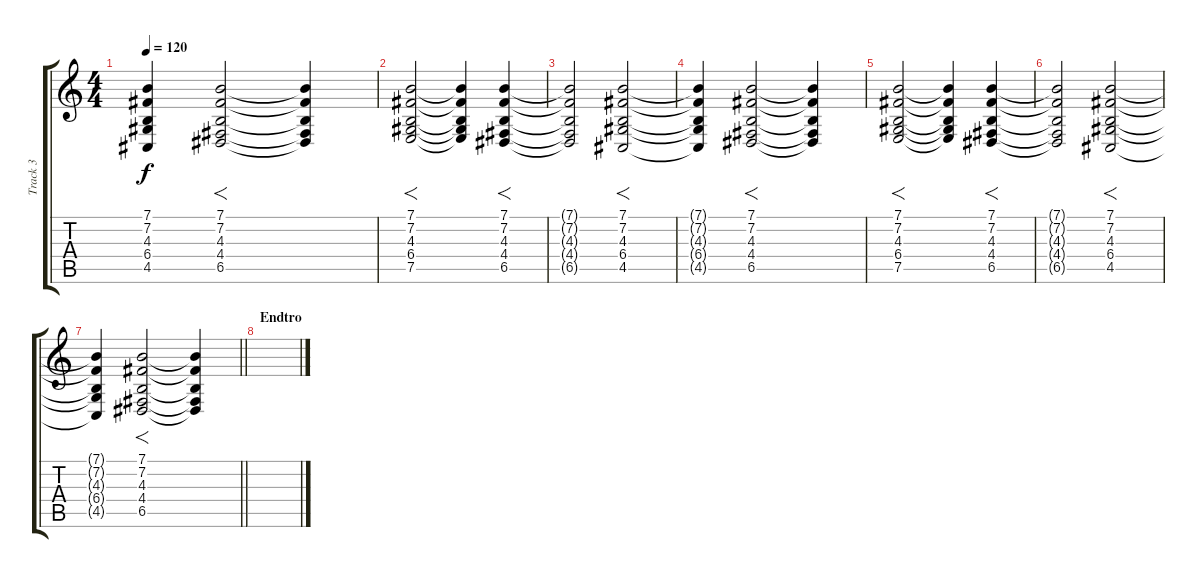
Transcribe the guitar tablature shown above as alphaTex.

\track ("Track 3" "Track 3") {instrument acousticgrandpiano}
\staff {score tabs}
\tuning (E4 B3 G3 D3 A2 E2) {hide}
\ts (4 4)
\tempo 120
\clef g2
\ks c
(7.1{t} 7.2{t} 4.3{t} 6.4{t} 4.5{t}).4{dy f} (7.1 7.2 4.3 4.4 6.5).2{f} (7.1{t} 7.2{t} 4.3{t} 4.4{t} 6.5{t}).4 |
(7.1 7.2 4.3 6.4 7.5).2{f} (7.1{t} 7.2{t} 4.3{t} 6.4{t} 7.5{t}).4 (7.1 7.2 4.3 4.4 6.5).4{f} |
(7.1{t} 7.2{t} 4.3{t} 4.4{t} 6.5{t}).2 (7.1 7.2 4.3 6.4 4.5).2{f} |
(7.1{t} 7.2{t} 4.3{t} 6.4{t} 4.5{t}).4 (7.1 7.2 4.3 4.4 6.5).2{f} (7.1{t} 7.2{t} 4.3{t} 4.4{t} 6.5{t}).4 |
(7.1 7.2 4.3 6.4 7.5).2{f} (7.1{t} 7.2{t} 4.3{t} 6.4{t} 7.5{t}).4 (7.1 7.2 4.3 4.4 6.5).4{f} |
(7.1{t} 7.2{t} 4.3{t} 4.4{t} 6.5{t}).2 (7.1 7.2 4.3 6.4 4.5).2{f} |
\barLineRight lightlight
(7.1{t} 7.2{t} 4.3{t} 6.4{t} 4.5{t}).4 (7.1 7.2 4.3 4.4 6.5).2{f} (7.1{t} 7.2{t} 4.3{t} 4.4{t} 6.5{t}).4 |
\section ("" "Endtro")
